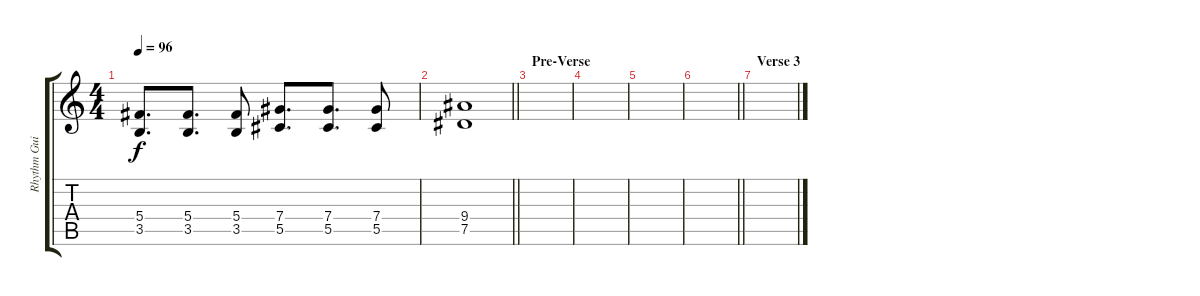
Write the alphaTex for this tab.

\track ("Rhythm Guitar" "Rhythm Gui") {instrument distortionguitar}
\staff {score tabs}
\tuning (Eb4 Bb3 Gb3 Db3 Ab2 Eb2) {hide}
\ts (4 4)
\tempo 96
\clef g2
\ks c
(5.4 3.5).8{d dy f} (5.4 3.5).8{d} (5.4 3.5).8 (7.4 5.5).8{d} (7.4 5.5).8{d} (7.4 5.5).8 |
\barLineRight lightlight
(9.4 7.5).1 |
\section ("" "Pre-Verse")
|
|
|
\barLineRight lightlight
|
\section ("" "Verse 3")
